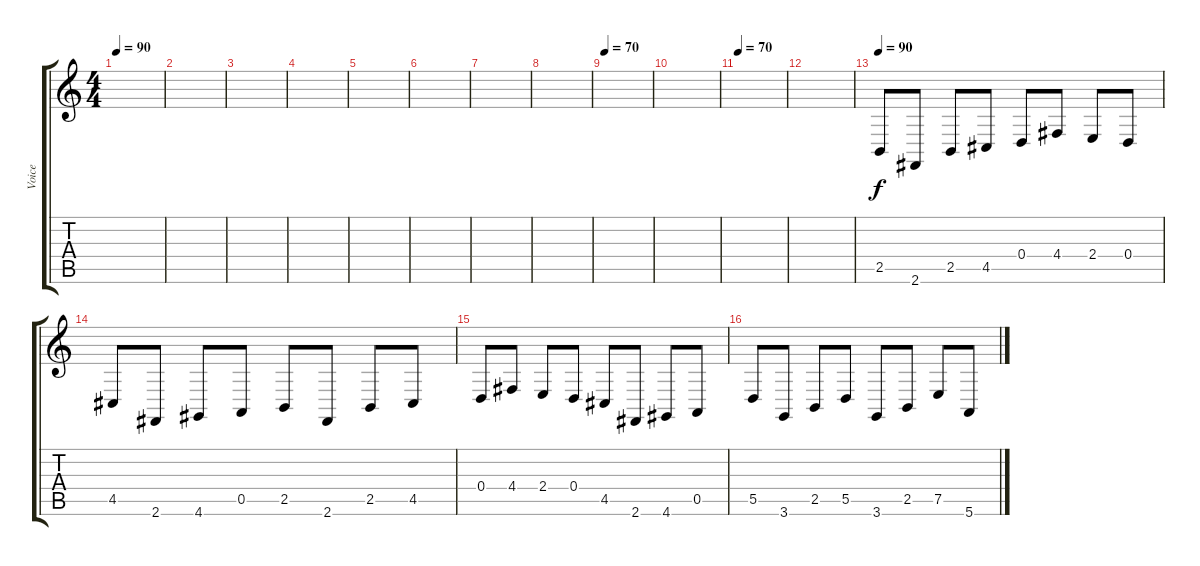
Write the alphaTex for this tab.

\track ("Voice" "Voice") {instrument tenorsax}
\staff {score tabs}
\tuning (E4 B3 G3 D3 A2 E2) {hide}
\ts (4 4)
\tempo 90
\clef g2
\ks c
|
|
|
|
|
|
|
|
\tempo 70
|
|
\tempo 70
|
|
\tempo 90
2.5.8 2.6.8 2.5.8 4.5.8 0.4.8 4.4.8 2.4.8 0.4.8 |
4.5.8 2.6.8 4.6.8 0.5.8 2.5.8 2.6.8 2.5.8 4.5.8 |
0.4.8 4.4.8 2.4.8 0.4.8 4.5.8 2.6.8 4.6.8 0.5.8 |
5.5.8 3.6.8 2.5.8 5.5.8 3.6.8 2.5.8 7.5.8 5.6.8
